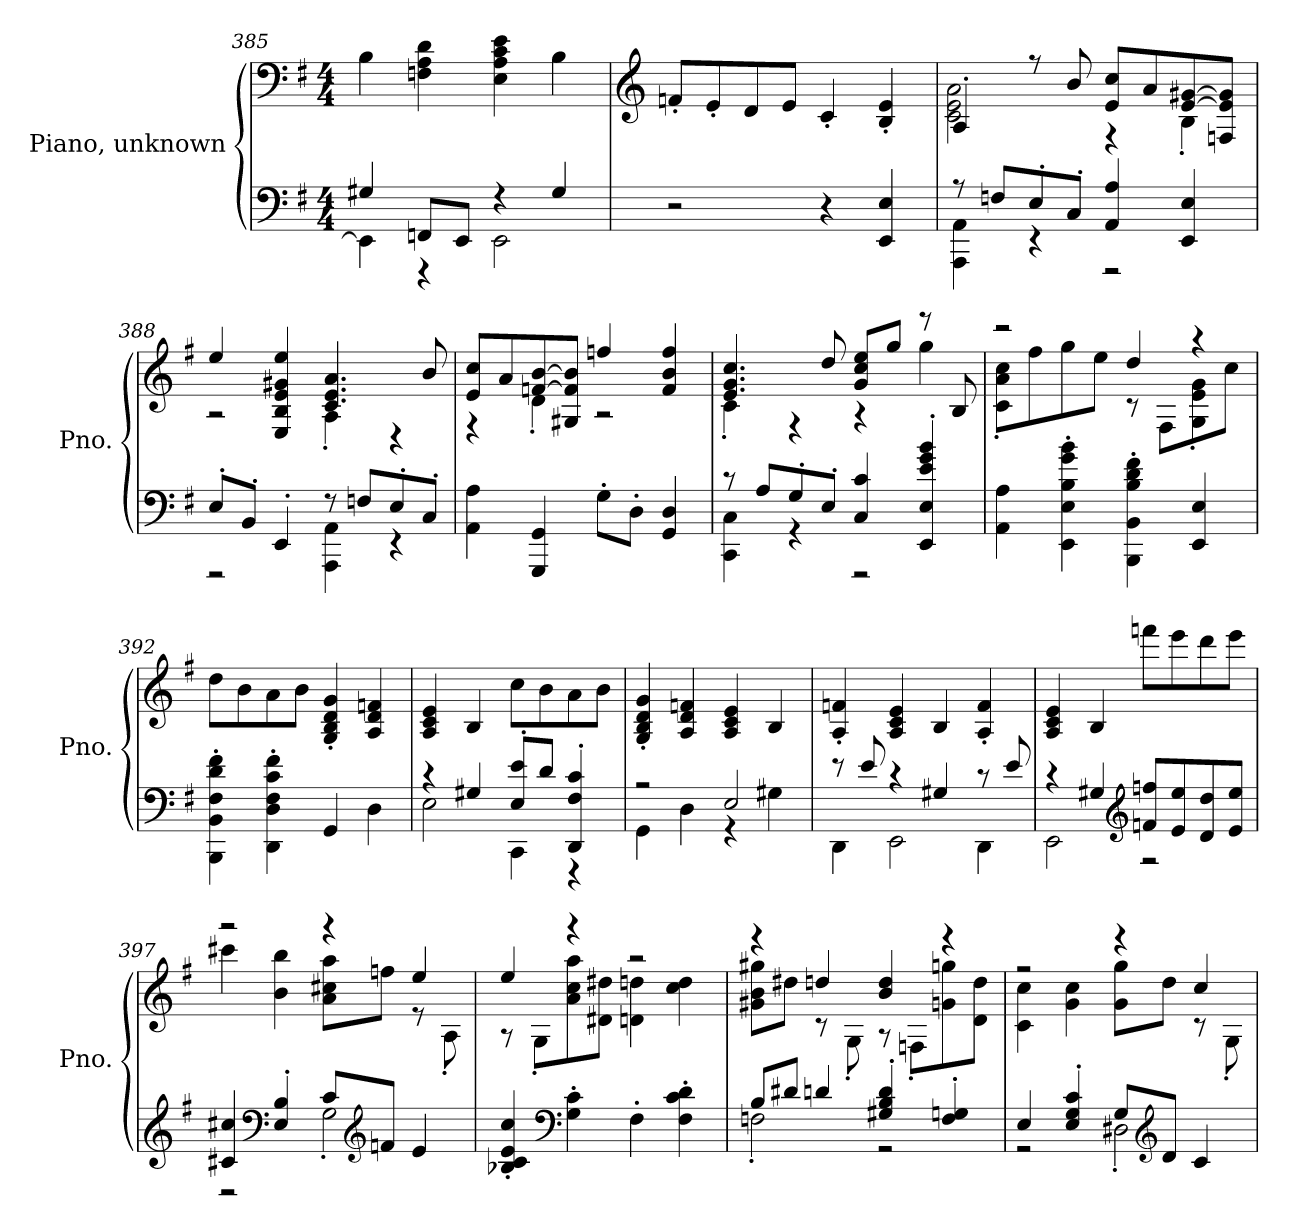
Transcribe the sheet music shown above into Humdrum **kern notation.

**kern	**kern
*part1	*part1
*staff2	*staff1
*I"Piano, unknown	*
*I'Pno.	*
*clefF4	*clefF4
*k[f#]	*k[f#]
*M4/4	*M4/4
=385	=385
*^	*
4G#X/	4EE\]	4B\
8FFn/L	4r	4Fn\ 4A\ 4d\
8EE/J	.	.
4r	2EE\	4E\ 4A\ 4c\ 4e\
4G#/	.	4B\
*v	*v	*
!!LO:LB:g=z
=386	=386
*	*clefG2
2r	8fn'/L
.	8e'/
.	8d/
.	8e/J
4r	4c'/
4EE/ 4E/	4B/' 4e/'
=387	=387
*^	*^
8r	4AAA\ 4AA\	4A'/	2c\ 2e\ 2a\
8Fn/L	.	.	.
8E'/	4r	8r	.
8C'/J	.	8b/	.
4AA/ 4A/	2r	8e/ 8cc/L	4r
.	.	8a/	.
4EE/ 4E/	.	[8e/ [8g#X/	4B'\
.	.	8Fn/ 8e/] 8g#/]J	.
=388	=388	=388	=388
8E'/L	2r	4ee/	2r
8BB'/J	.	.	.
4EE'/	.	4E/ 4B/ 4e/ 4g#X/ 4ee/	.
8r	4AAA\ 4AA\	4.c/ 4.e/ 4.a/	4A'\
8Fn/L	.	.	.
8E'/	4r	.	4r
8C'/J	.	8b/	.
*v	*v	*	*
=389	=389	=389
4AA\ 4A\	8e/ 8cc/L	4r
.	8a/	.
4GGG/ 4GG/	[8fn/ [8b/	4d'\
.	8G#X/ 8f/] 8b/]J	.
8G'\L	4ffn/	2r
8D'\J	.	.
4GG/ 4D/	4f/ 4b/ 4ff/	.
!!LO:PB:g=z	!!
=390	=390	=390
*^	*	*
8r	4CC\ 4C\	4.e/ 4.g/ 4.cc/	4c'\
8A/L	.	.	.
8G'/	4r	.	4r
8E'/J	.	8dd/	.
4C/ 4c/	2r	8g/ 8cc/ 8ee/L	4r
.	.	8gg/J	.
4EE/' 4E/' 4e/' 4g/' 4b/'	.	8r	4gg\
.	.	8B/	.
*v	*v	*	*
=391	=391	=391
4AA\ 4A\	2r	8c\' 8a\' 8cc\'L
.	.	8ff#\
4EE\' 4E\' 4B\' 4g\' 4b\'	.	8gg\
.	.	8ee\J
4BBB\' 4BB\' 4B\' 4d\' 4f#\'	4dd/	8r
.	.	8F#\L
4EE/ 4E/	4r	8G\' 8e\' 8g\'
.	.	8cc\J
*	*v	*v
=392	=392
4BBB\' 4BB\' 4F#\' 4d\' 4f#\'	8dd\L
.	8b\
4DD\' 4D\' 4F#\' 4c\' 4f#\'	8a\
.	8b\J
4GG/	4G/' 4B/' 4d/' 4g/'
4D\	4A/ 4d/ 4fn/
=393	=393
*^	*
4r	2E\	4A/ 4c/ 4e/
4G#X/	.	4B/
8E/' 8e/'L	4CC\	8cc\L
8d/J	.	8b\
4DD/' 4F#/' 4c/'	4r	8a\
.	.	8b\J
=394	=394	=394
2r	4GG\	4G/' 4B/' 4d/' 4g/'
.	4D\	4A/ 4d/ 4fn/
2E/	4r	4A/ 4c/ 4e/
.	4G#X\	4B/
!!LO:LB:g=z
=395	=395	=395
8r	4DD\	4A/' 4fn/'
8e/	.	.
4r	2EE\	4A/ 4c/ 4e/
4G#X/	.	4B/
8r	4DD\	4A/' 4f/'
8e/	.	.
=396	=396	=396
4r	2EE\	4A/ 4c/ 4e/
4G#X/	.	4B/
*clefG2	*	*
8fn/ 8ffn/L	2r	8fffn\L
8e/ 8ee/	.	8eee\
8d/ 8dd/	.	8ddd\
8e/ 8ee/J	.	8eee\J
=397	=397	=397
*	*	*^
4c#X/ 4cc#X/	2r	2r	4ccc#X\
*clefF4	*	*	*
4E/' 4B/'	.	.	4b\ 4bb\
8c#/L	2G'\	4r	8a\ 8cc#X\ 8aa\L
*clefG2	*	*	*
8fn/J	.	.	8ffn\J
4e/	.	4ee/	8r
.	.	.	8A'\
*v	*v	*	*
=398	=398	=398
4B-X/' 4c/' 4e/' 4cc/'	4ee/	8r
.	.	8G'\L
*clefF4	*	*
4G\' 4c\'	4r	8a\ 8cc\ 8aa\
.	.	8d#X\ 8dd#X\J
4F#'\	2r	4dn\ 4ddn\
4F#\' 4c\' 4d\'	.	4cc\ 4dd\
!!LO:LB:g=z	!!
=399	=399	=399
*^	*	*
8B/L	2Fn'\	4r	8g#X\ 8b\ 8gg#X\L
8d#X/J	.	.	8dd#X\J
4dn/	.	4ddn/	8r
.	.	.	8G'\
4G#X/' 4B/' 4d/'	2r	4b/ 4dd/	8r
.	.	.	8Fn'\L
4F/' 4Gn/'	.	4r	8gn\ 8ggn\
.	.	.	8d\ 8dd\J
=400	=400	=400	=400
4E/	2r	2r	4c\ 4cc\
4E/' 4G/' 4c/'	.	.	4g\ 4cc\
8G/L	2D#X'\	4r	8g\ 8gg\L
*clefG2	*	*	*
8d/J	.	.	8dd\J
4c/	.	4cc/	8r
.	.	.	8G'\
*v	*v	*	*
*	*v	*v
=	=
*-	*-
